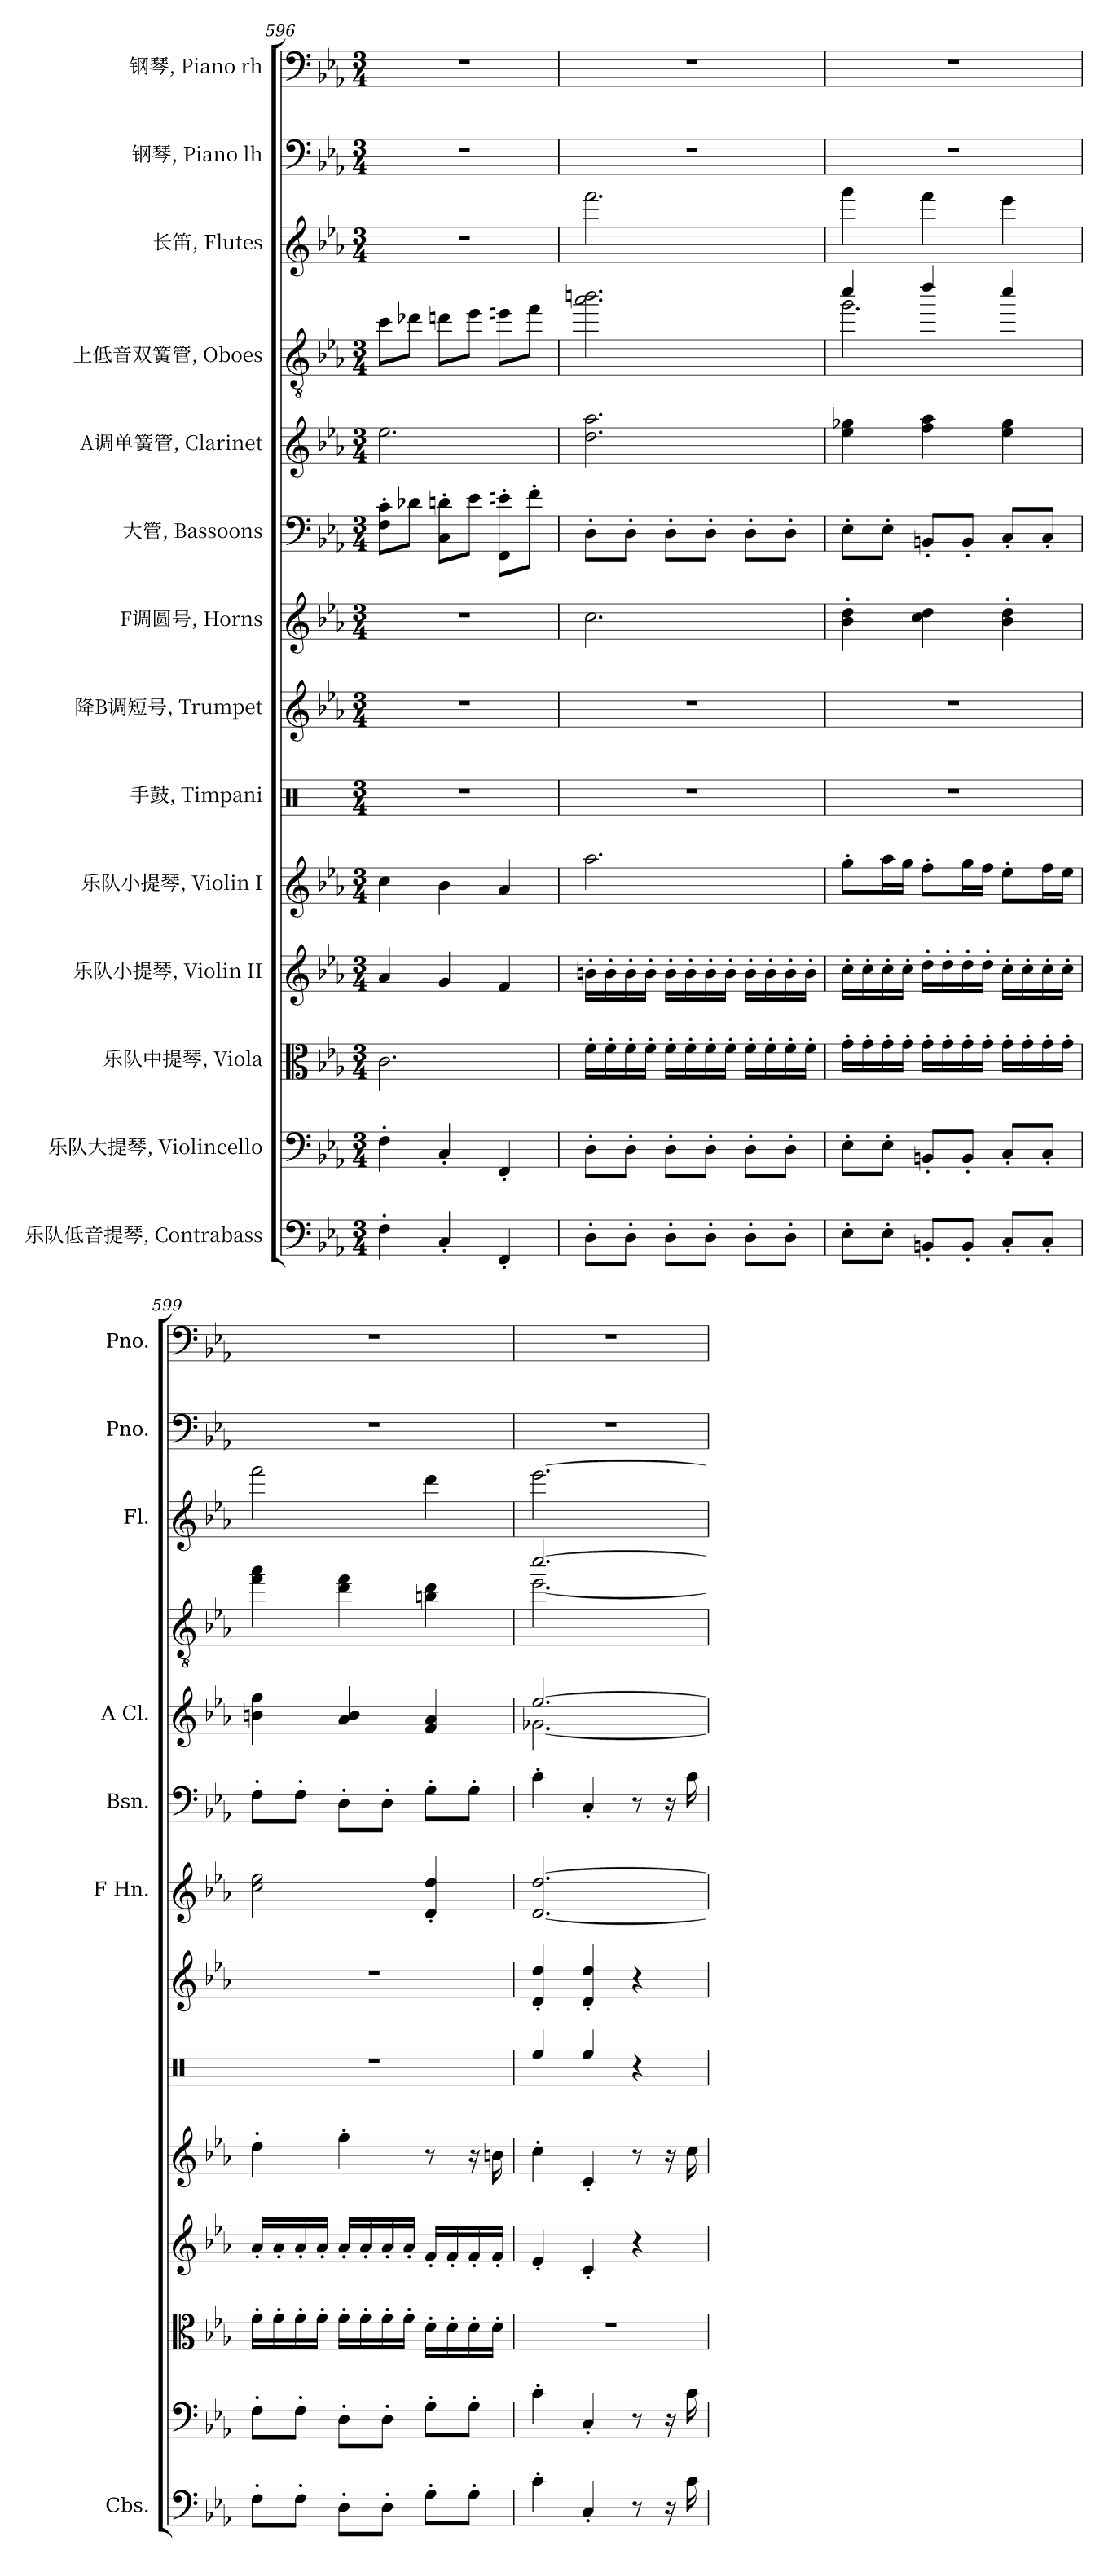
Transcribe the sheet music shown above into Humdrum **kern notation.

**kern	**kern	**kern	**kern	**kern	**kern	**kern	**kern	**kern	**kern	**kern	**kern	**kern	**kern
*part14	*part13	*part12	*part11	*part10	*part9	*part8	*part7	*part6	*part5	*part4	*part3	*part2	*part1
*staff14	*staff13	*staff12	*staff11	*staff10	*staff9	*staff8	*staff7	*staff6	*staff5	*staff4	*staff3	*staff2	*staff1
*I"乐队低音提琴, Contrabass	*I"乐队大提琴, Violincello	*I"乐队中提琴, Viola	*I"乐队小提琴, Violin II	*I"乐队小提琴, Violin I	*I"手鼓, Timpani	*I"降B调短号, Trumpet	*I"F调圆号, Horns	*I"大管, Bassoons	*I"A调单簧管, Clarinet	*I"上低音双簧管, Oboes	*I"长笛, Flutes	*I"钢琴, Piano lh	*I"钢琴, Piano rh
*I'Cbs.	*	*	*	*	*	*	*I'F Hn.	*I'Bsn.	*I'A Cl.	*	*I'Fl.	*I'Pno.	*I'Pno.
*clefF4	*clefF4	*clefC3	*clefG2	*clefG2	*clefX	*clefG2	*clefG2	*clefF4	*clefG2	*clefGv2	*clefG2	*clefF4	*clefF4
*ITrd7c12	*	*	*	*	*	*ITrd1c2	*ITrd4c7	*	*ITrd2c3	*	*	*	*
*k[b-e-a-]	*k[b-e-a-]	*k[b-e-a-]	*k[b-e-a-]	*k[b-e-a-]	*k[]	*k[b-e-a-d-g-]	*k[b-e-a-d-]	*k[b-e-a-]	*k[]	*k[b-e-a-]	*k[b-e-a-]	*k[b-e-a-]	*k[b-e-a-]
*M3/4	*M3/4	*M3/4	*M3/4	*M3/4	*M3/4	*M3/4	*M3/4	*M3/4	*M3/4	*M3/4	*M3/4	*M3/4	*M3/4
=596	=596	=596	=596	=596	=596	=596	=596	=596	=596	=596	=596	=596	=596
4FF'\	4F'\	2.c\	4a-/	4cc\	2.r	2.r	2.r	8F\' 8c\'L	2.cc\	8cc\L	2.r	2.r	2.r
.	.	.	.	.	.	.	.	8d-X\J	.	8dd-X\J	.	.	.
4CC'/	4C'/	.	4g/	4b-\	.	.	.	8C\' 8dn\'L	.	8ddn\L	.	.	.
.	.	.	.	.	.	.	.	8e-\J	.	8ee-\J	.	.	.
4FFF'/	4FF'/	.	4f/	4a-/	.	.	.	8FF\' 8en\'L	.	8een\L	.	.	.
.	.	.	.	.	.	.	.	8f'\J	.	8ff\J	.	.	.
=597	=597	=597	=597	=597	=597	=597	=597	=597	=597	=597	=597	=597	=597
8DD'\L	8D'\L	16f'\LL	16bn'\LL	2.aa-\	2.r	2.r	2.f\	8D'\L	2.b\ 2.ff\	2.aa-\ 2.bbn\	2.fff\	2.r	2.r
.	.	16f'\	16b'\	.	.	.	.	.	.	.	.	.	.
8DD'\J	8D'\J	16f'\	16b'\	.	.	.	.	8D'\J	.	.	.	.	.
.	.	16f'\JJ	16b'\JJ	.	.	.	.	.	.	.	.	.	.
8DD'\L	8D'\L	16f'\LL	16b'\LL	.	.	.	.	8D'\L	.	.	.	.	.
.	.	16f'\	16b'\	.	.	.	.	.	.	.	.	.	.
8DD'\J	8D'\J	16f'\	16b'\	.	.	.	.	8D'\J	.	.	.	.	.
.	.	16f'\JJ	16b'\JJ	.	.	.	.	.	.	.	.	.	.
8DD'\L	8D'\L	16f'\LL	16b'\LL	.	.	.	.	8D'\L	.	.	.	.	.
.	.	16f'\	16b'\	.	.	.	.	.	.	.	.	.	.
8DD'\J	8D'\J	16f'\	16b'\	.	.	.	.	8D'\J	.	.	.	.	.
.	.	16f'\JJ	16b'\JJ	.	.	.	.	.	.	.	.	.	.
!!LO:PB:g=z
=598	=598	=598	=598	=598	=598	=598	=598	=598	=598	=598	=598	=598	=598
*	*	*	*	*	*	*	*	*	*	*^	*	*	*
8EE-'\L	8E-'\L	16g'\LL	16cc'\LL	8gg'\L	2.r	2.r	4e-\' 4g\'	8E-'\L	4cc\ 4ee-X\	4ccc/	2.gg\	4ggg\	2.r	2.r
.	.	16g'\	16cc'\	.	.	.	.	.	.	.	.	.	.	.
8EE-'\J	8E-'\J	16g'\	16cc'\	16aa-\L	.	.	.	8E-'\J	.	.	.	.	.	.
.	.	16g'\JJ	16cc'\JJ	16gg\JJ	.	.	.	.	.	.	.	.	.	.
8BBBn'/L	8BBn'/L	16g'\LL	16dd'\LL	8ff'\L	.	.	4f\ 4g\	8BBn'/L	4dd\ 4ff\	4ddd/	.	4fff\	.	.
.	.	16g'\	16dd'\	.	.	.	.	.	.	.	.	.	.	.
8BBB'/J	8BB'/J	16g'\	16dd'\	16gg\L	.	.	.	8BB'/J	.	.	.	.	.	.
.	.	16g'\JJ	16dd'\JJ	16ff\JJ	.	.	.	.	.	.	.	.	.	.
8CC'/L	8C'/L	16g'\LL	16cc'\LL	8ee-'\L	.	.	4e-\' 4g\'	8C'/L	4cc\ 4ee-\	4ccc/	.	4eee-\	.	.
.	.	16g'\	16cc'\	.	.	.	.	.	.	.	.	.	.	.
8CC'/J	8C'/J	16g'\	16cc'\	16ff\L	.	.	.	8C'/J	.	.	.	.	.	.
.	.	16g'\JJ	16cc'\JJ	16ee-\JJ	.	.	.	.	.	.	.	.	.	.
*	*	*	*	*	*	*	*	*	*	*v	*v	*	*	*
=599	=599	=599	=599	=599	=599	=599	=599	=599	=599	=599	=599	=599	=599
8FF'\L	8F'\L	16f'\LL	16a-'/LL	4dd'\	2.r	2.r	2f\ 2a-\	8F'\L	4g#X\ 4dd\	4ff\ 4aa-\	2fff\	2.r	2.r
.	.	16f'\	16a-'/	.	.	.	.	.	.	.	.	.	.
8FF'\J	8F'\J	16f'\	16a-'/	.	.	.	.	8F'\J	.	.	.	.	.
.	.	16f'\JJ	16a-'/JJ	.	.	.	.	.	.	.	.	.	.
8DD'\L	8D'\L	16f'\LL	16a-'/LL	4ff'\	.	.	.	8D'\L	4f/ 4g#/	4dd\ 4ff\	.	.	.
.	.	16f'\	16a-'/	.	.	.	.	.	.	.	.	.	.
8DD'\J	8D'\J	16f'\	16a-'/	.	.	.	.	8D'\J	.	.	.	.	.
.	.	16f'\JJ	16a-'/JJ	.	.	.	.	.	.	.	.	.	.
8GG'\L	8G'\L	16d'\LL	16f'/LL	8r	.	.	4G/' 4g/'	8G'\L	4d/ 4f/	4bn\ 4dd\	4ddd\	.	.
.	.	16d'\	16f'/	.	.	.	.	.	.	.	.	.	.
8GG'\J	8G'\J	16d'\	16f'/	16r	.	.	.	8G'\J	.	.	.	.	.
.	.	16d'\JJ	16f'/JJ	16bn\	.	.	.	.	.	.	.	.	.
=600	=600	=600	=600	=600	=600	=600	=600	=600	=600	=600	=600	=600	=600
*	*	*	*	*	*	*	*	*	*^	*^	*	*	*
4C'\	4c'\	2.r	4e-'/	4cc'\	4Ree/	4c/' 4cc/'	[2.G/ [2.g/	4c'\	[2.cc/	[2.e-X\	[2.ccc/	[2.ee-\	[2.eee-\	2.r	2.r
4CC'/	4C'/	.	4c'/	4c'/	4Ree/	4c/' 4cc/'	.	4C'/	.	.	.	.	.	.	.
8r	8r	.	4r	8r	4r	4r	.	8r	.	.	.	.	.	.	.
16r	16r	.	.	16r	.	.	.	16r	.	.	.	.	.	.	.
16C\	16c\	.	.	16cc\	.	.	.	16c\	.	.	.	.	.	.	.
*	*	*	*	*	*	*	*	*	*v	*v	*	*	*	*	*
*	*	*	*	*	*	*	*	*	*	*v	*v	*	*	*
=	=	=	=	=	=	=	=	=	=	=	=	=	=
*-	*-	*-	*-	*-	*-	*-	*-	*-	*-	*-	*-	*-	*-
